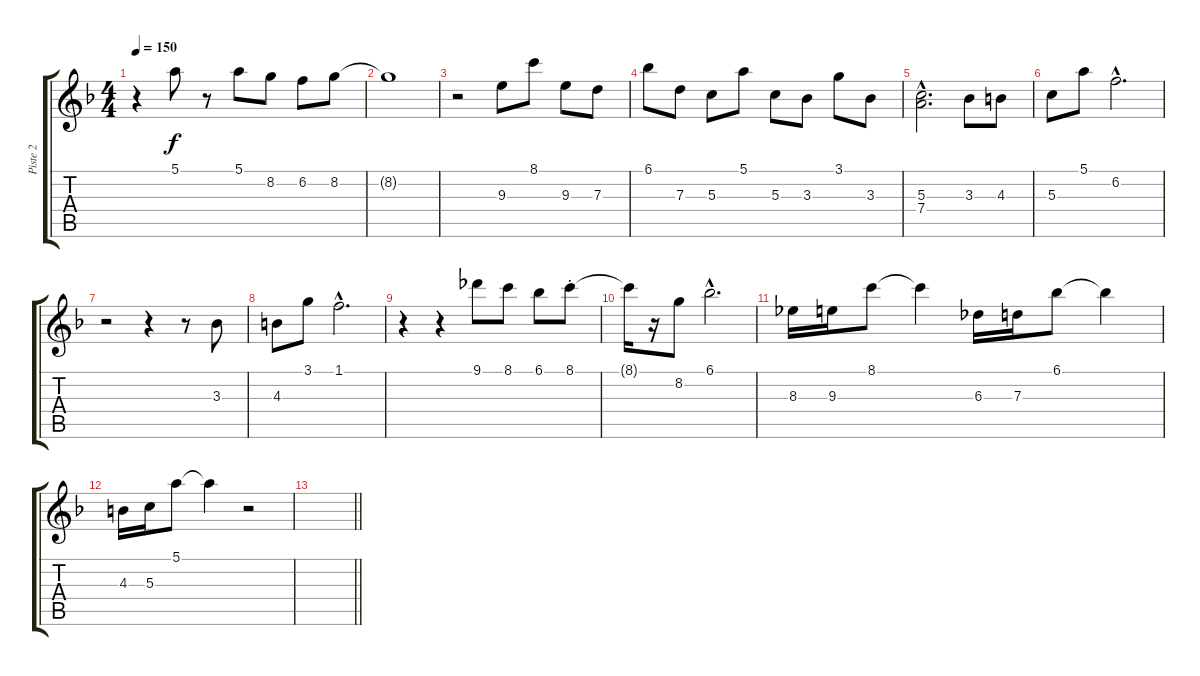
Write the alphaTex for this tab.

\track ("Piste 2" "Piste 2") {instrument overdrivenguitar}
\staff {score tabs}
\tuning (E4 B3 G3 D3 A2 E2) {hide}
\ts (4 4)
\tempo 150
\clef g2
\ks f
r.4{dy f} 5.1.8 r.8 5.1.8 8.2.8 6.2.8 8.2.8 |
8.2{t}.1 |
r.2 9.3.8 8.1.8 9.3.8 7.3.8 |
6.1.8 7.3.8 5.3.8 5.1.8 5.3.8 3.3.8 3.1.8 3.3.8 |
(5.3{hac} 7.4{hac}).2{d} 3.3.8 4.3.8 |
5.3.8 5.1.8 6.2{hac}.2{d} |
r.2 r.4 r.8 3.3.8 |
4.3.8 3.1.8 1.1{hac}.2{d} |
r.4 r.4 9.1.8 8.1.8 6.1.8 8.1{st}.8 |
8.1{t}.16 r.16 8.2.8 6.1{hac}.2{d} |
8.3.16 9.3.16 8.1.8 8.1{t}.4 6.3.16 7.3.16 6.1.8 6.1{t}.4 |
4.3.16 5.3.16 5.1.8 5.1{t}.4 r.2 |
\barLineRight lightlight
